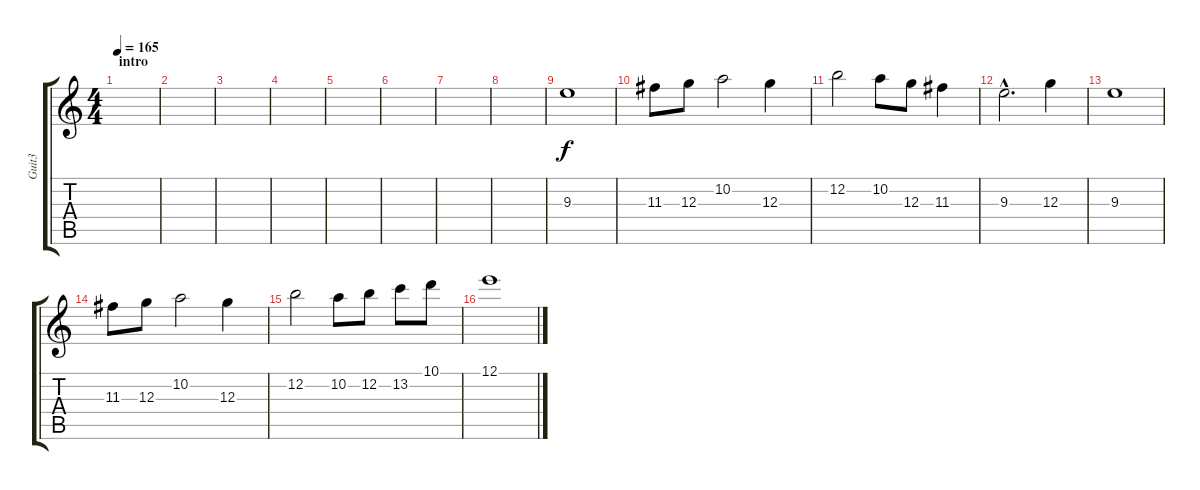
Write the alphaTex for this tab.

\track ("Guit3" "Guit3") {instrument overdrivenguitar}
\staff {score tabs}
\tuning (E4 B3 G3 D3 A2 E2) {hide}
\ts (4 4)
\section ("" "intro")
\tempo 165
\clef g2
\ks c
|
|
|
|
|
|
|
|
9.3.1 |
11.3.8 12.3.8 10.2.2 12.3.4 |
12.2.2 10.2.8 12.3.8 11.3.4 |
9.3{hac}.2{d} 12.3.4 |
9.3.1 |
11.3.8 12.3.8 10.2.2 12.3.4 |
12.2.2 10.2.8 12.2.8 13.2.8 10.1.8 |
12.1.1
